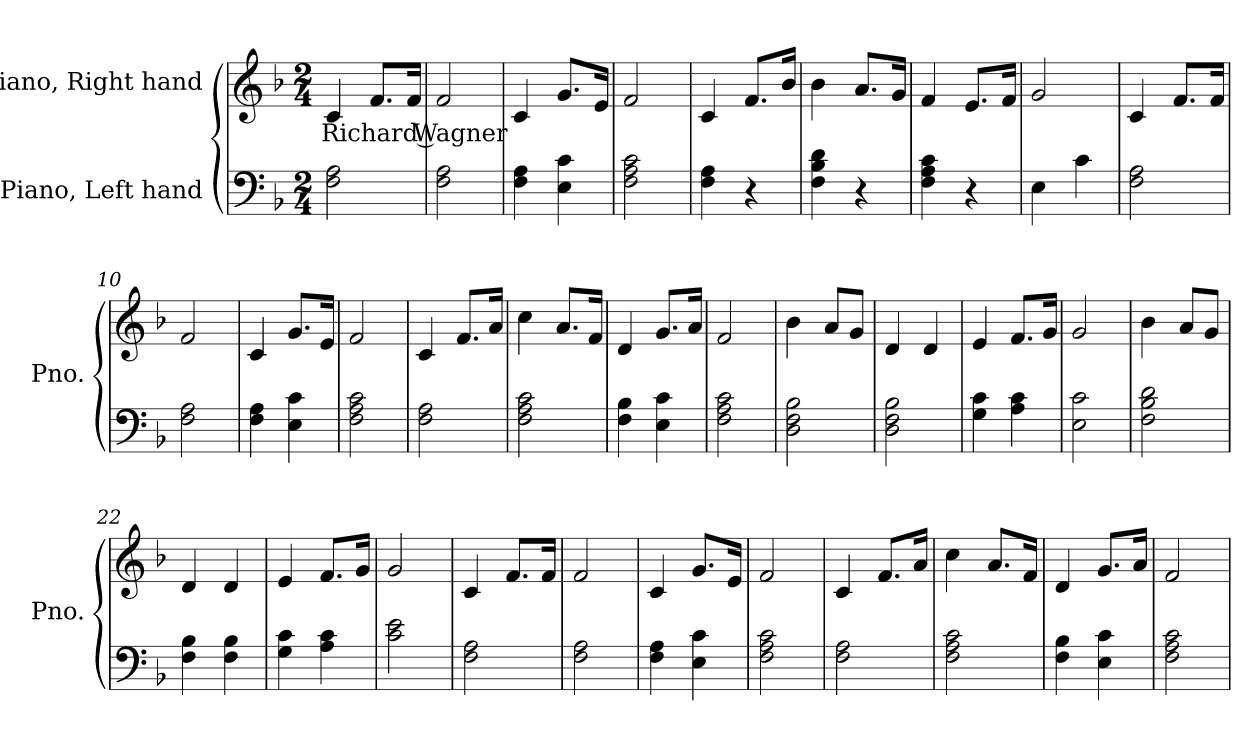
**kern	**kern	**text
*part2	*part1	*part1
*staff2	*staff1	*staff1
*I"Piano, Left hand	*I"Piano, Right hand	*
*I'Pno.	*I'Pno.	*
*clefF4	*clefG2	*
*k[b-]	*k[b-]	*
*M2/4	*M2/4	*
*MM120	*MM120	*
=1	=1	=1
!	!	!LO:LY:b
2F\ 2A\	4c/	Richard Wagner
.	8.f/L	.
.	16f/Jk	.
=2	=2	=2
2F\ 2A\	2f/	.
=3	=3	=3
4F\ 4A\	4c/	.
4E\ 4c\	8.g/L	.
.	16e/Jk	.
=4	=4	=4
2F\ 2A\ 2c\	2f/	.
=5	=5	=5
4F\ 4A\	4c/	.
4r	8.f/L	.
.	16b-/Jk	.
=6	=6	=6
4F\ 4B-\ 4d\	4b-\	.
4r	8.a/L	.
.	16g/Jk	.
=7	=7	=7
4F\ 4A\ 4c\	4f/	.
4r	8.e/L	.
.	16f/Jk	.
!!LO:LB:g=z
=8	=8	=8
4E\	2g/	.
4c\	.	.
=9	=9	=9
2F\ 2A\	4c/	.
.	8.f/L	.
.	16f/Jk	.
=10	=10	=10
2F\ 2A\	2f/	.
=11	=11	=11
4F\ 4A\	4c/	.
4E\ 4c\	8.g/L	.
.	16e/Jk	.
=12	=12	=12
2F\ 2A\ 2c\	2f/	.
=13	=13	=13
2F\ 2A\	4c/	.
.	8.f/L	.
.	16a/Jk	.
=14	=14	=14
2F\ 2A\ 2c\	4cc\	.
.	8.a/L	.
.	16f/Jk	.
=15	=15	=15
4F\ 4B-\	4d/	.
4E\ 4c\	8.g/L	.
.	16a/Jk	.
=16	=16	=16
2F\ 2A\ 2c\	2f/	.
=17	=17	=17
2D\ 2F\ 2B-\	4b-\	.
.	8a/L	.
.	8g/J	.
=18	=18	=18
2D\ 2F\ 2B-\	4d/	.
.	4d/	.
!!LO:LB:g=z
=19	=19	=19
4G\ 4c\	4e/	.
4A\ 4c\	8.f/L	.
.	16g/Jk	.
=20	=20	=20
2E\ 2c\	2g/	.
=21	=21	=21
2F\ 2B-\ 2d\	4b-\	.
.	8a/L	.
.	8g/J	.
=22	=22	=22
4F\ 4B-\	4d/	.
4F\ 4B-\	4d/	.
=23	=23	=23
4G\ 4c\	4e/	.
4A\ 4c\	8.f/L	.
.	16g/Jk	.
=24	=24	=24
2c\ 2e\	2g/	.
=25	=25	=25
2F\ 2A\	4c/	.
.	8.f/L	.
.	16f/Jk	.
=26	=26	=26
2F\ 2A\	2f/	.
=27	=27	=27
4F\ 4A\	4c/	.
4E\ 4c\	8.g/L	.
.	16e/Jk	.
=28	=28	=28
2F\ 2A\ 2c\	2f/	.
=29	=29	=29
2F\ 2A\	4c/	.
.	8.f/L	.
.	16a/Jk	.
!!LO:LB:g=z
=30	=30	=30
2F\ 2A\ 2c\	4cc\	.
.	8.a/L	.
.	16f/Jk	.
=31	=31	=31
4F\ 4B-\	4d/	.
4E\ 4c\	8.g/L	.
.	16a/Jk	.
=32	=32	=32
2F\ 2A\ 2c\	2f/	.
=	=	=
*-	*-	*-
